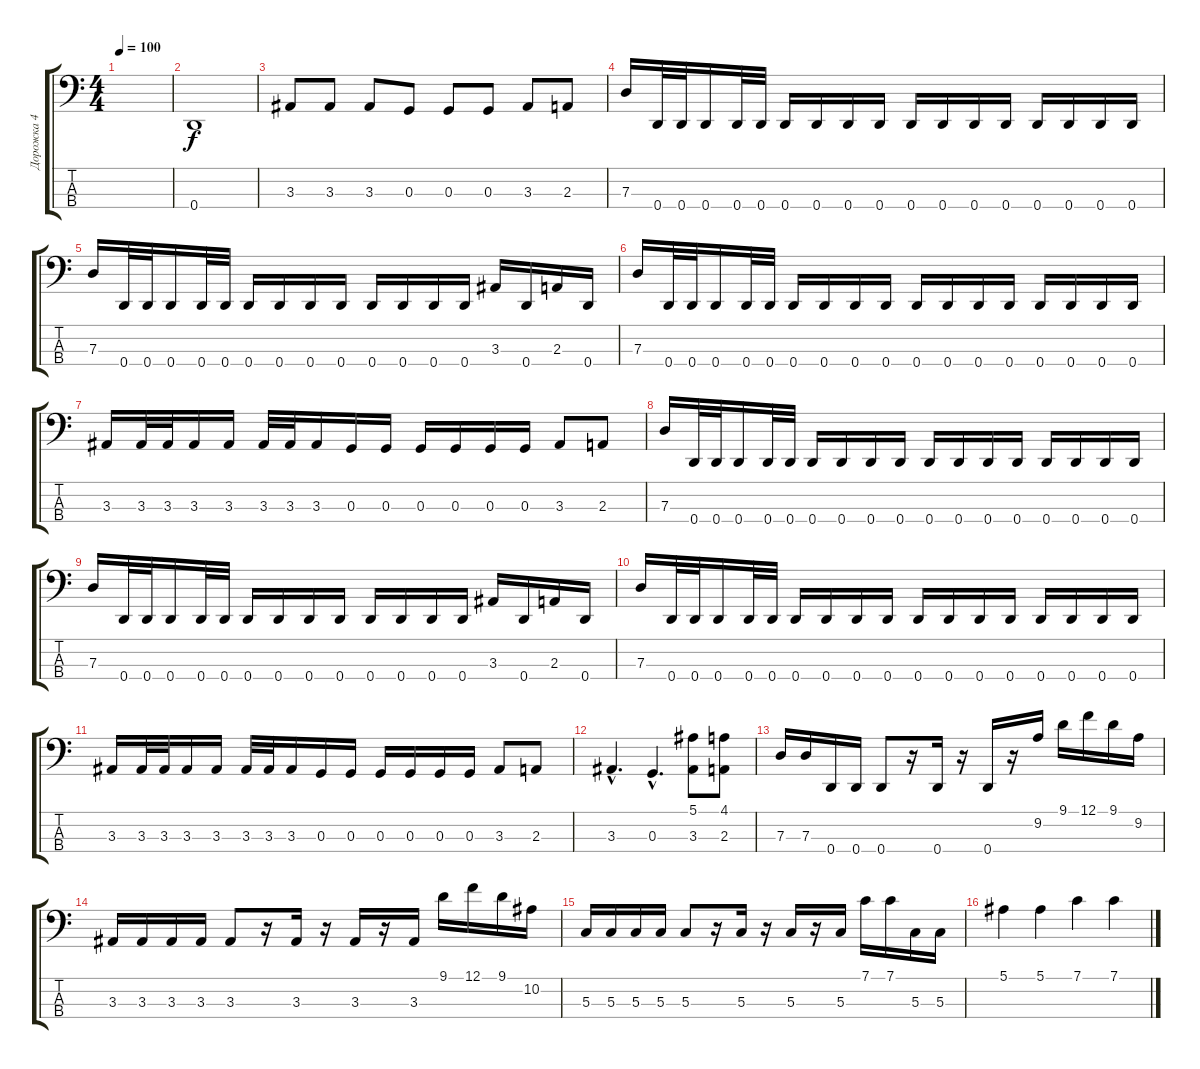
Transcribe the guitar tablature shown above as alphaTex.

\track ("Дорожка 4" "Дорожка 4") {instrument slapbass2}
\staff {score tabs}
\tuning (F2 C2 G1 D1) {hide}
\ts (4 4)
\tempo 100
\clef f4
\ks c
|
0.4.1 |
3.3.8 3.3.8 3.3.8 0.3.8 0.3.8 0.3.8 3.3.8 2.3.8 |
7.3.16 0.4.32 0.4.32 0.4.16 0.4.32 0.4.32 0.4.16 0.4.16 0.4.16 0.4.16 0.4.16 0.4.16 0.4.16 0.4.16 0.4.16 0.4.16 0.4.16 0.4.16 |
7.3.16 0.4.32 0.4.32 0.4.16 0.4.32 0.4.32 0.4.16 0.4.16 0.4.16 0.4.16 0.4.16 0.4.16 0.4.16 0.4.16 3.3.16 0.4.16 2.3.16 0.4.16 |
7.3.16 0.4.32 0.4.32 0.4.16 0.4.32 0.4.32 0.4.16 0.4.16 0.4.16 0.4.16 0.4.16 0.4.16 0.4.16 0.4.16 0.4.16 0.4.16 0.4.16 0.4.16 |
3.3.16 3.3.32 3.3.32 3.3.16 3.3.16 3.3.32 3.3.32 3.3.16 0.3.16 0.3.16 0.3.16 0.3.16 0.3.16 0.3.16 3.3.8 2.3.8 |
7.3.16 0.4.32 0.4.32 0.4.16 0.4.32 0.4.32 0.4.16 0.4.16 0.4.16 0.4.16 0.4.16 0.4.16 0.4.16 0.4.16 0.4.16 0.4.16 0.4.16 0.4.16 |
7.3.16 0.4.32 0.4.32 0.4.16 0.4.32 0.4.32 0.4.16 0.4.16 0.4.16 0.4.16 0.4.16 0.4.16 0.4.16 0.4.16 3.3.16 0.4.16 2.3.16 0.4.16 |
7.3.16 0.4.32 0.4.32 0.4.16 0.4.32 0.4.32 0.4.16 0.4.16 0.4.16 0.4.16 0.4.16 0.4.16 0.4.16 0.4.16 0.4.16 0.4.16 0.4.16 0.4.16 |
3.3.16 3.3.32 3.3.32 3.3.16 3.3.16 3.3.32 3.3.32 3.3.16 0.3.16 0.3.16 0.3.16 0.3.16 0.3.16 0.3.16 3.3.8 2.3.8 |
3.3{hac}.4{d} 0.3{hac}.4{d} (5.1 3.3).8 (4.1 2.3).8 |
7.3.16 7.3.16 0.4.16 0.4.16 0.4.8 r.16 0.4.16 r.16 0.4.16 r.16 9.2.16 9.1.16 12.1.16 9.1.16 9.2.16 |
3.3.16 3.3.16 3.3.16 3.3.16 3.3.8 r.16 3.3.16 r.16 3.3.16 r.16 3.3.16 9.1.16 12.1.16 9.1.16 10.2.16 |
5.3.16 5.3.16 5.3.16 5.3.16 5.3.8 r.16 5.3.16 r.16 5.3.16 r.16 5.3.16 7.1.16 7.1.16 5.3.16 5.3.16 |
5.1.4 5.1.4 7.1.4 7.1.4
